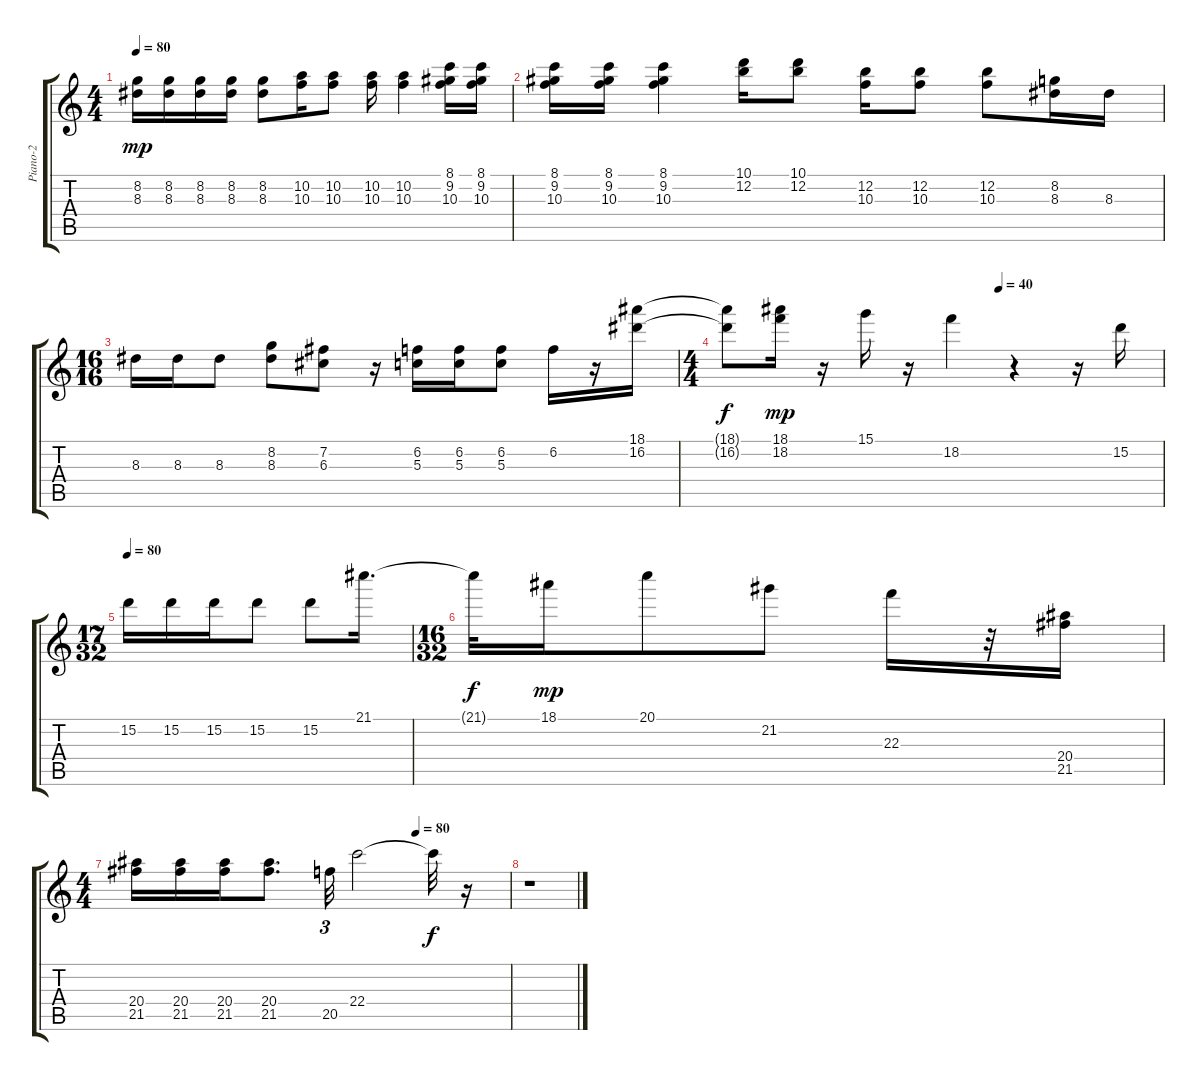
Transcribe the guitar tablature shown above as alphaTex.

\track ("Piano-2" "Piano-2") {instrument acousticguitarsteel}
\staff {score tabs}
\tuning (E4 B3 G3 D3 A2 E2) {hide}
\ts (4 4)
\tempo 80
\clef g2
\ks c
(8.2 8.3).16{dy mp} (8.2 8.3).16 (8.2 8.3).16 (8.2 8.3).16 (8.2 8.3).8 (10.2 10.3).16 (10.2 10.3).8 (10.2 10.3).16 (10.2 10.3).4 (8.1 9.2 10.3).16 (8.1 9.2 10.3).16 |
(8.1 9.2 10.3).16 (8.1 9.2 10.3).16 (8.1 9.2 10.3).4 (10.1 12.2).16 (10.1 12.2).8 (12.2 10.3).16 (12.2 10.3).8 (12.2 10.3).8 (8.2 8.3).16 8.3.16 |
\ts (16 16)
8.3.16 8.3.16 8.3.8 (8.2 8.3).8 (7.2 6.3).8 r.16 (6.2 5.3).16 (6.2 5.3).16 (6.2 5.3).8 6.2.16 r.16 (18.1 16.2).16 |
\ts (4 4)
\tempo (40 0.625)
(18.1{t} 16.2{t}).8{dy f} (18.1 18.2).16{dy mp} r.16 15.1.16 r.16 18.2.4 r.4 r.16 15.2.16 |
\ts (17 32)
\tempo 80
15.2.16 15.2.16 15.2.16 15.2.8 15.2.8 21.1.16{d} |
\ts (16 32)
21.1{t}.32{dy f} 18.1.16{dy mp} 20.1.8 21.2.8 22.3.16 r.32 (20.4 21.5).16 |
\ts (4 4)
\tempo (80 0.75)
(20.4 21.5).16 (20.4 21.5).16 (20.4 21.5).16 (20.4 21.5).8{d} 20.5.32{tu (3 2)} 22.4.2 22.4{t}.32{dy f} r.16 |
r.1
